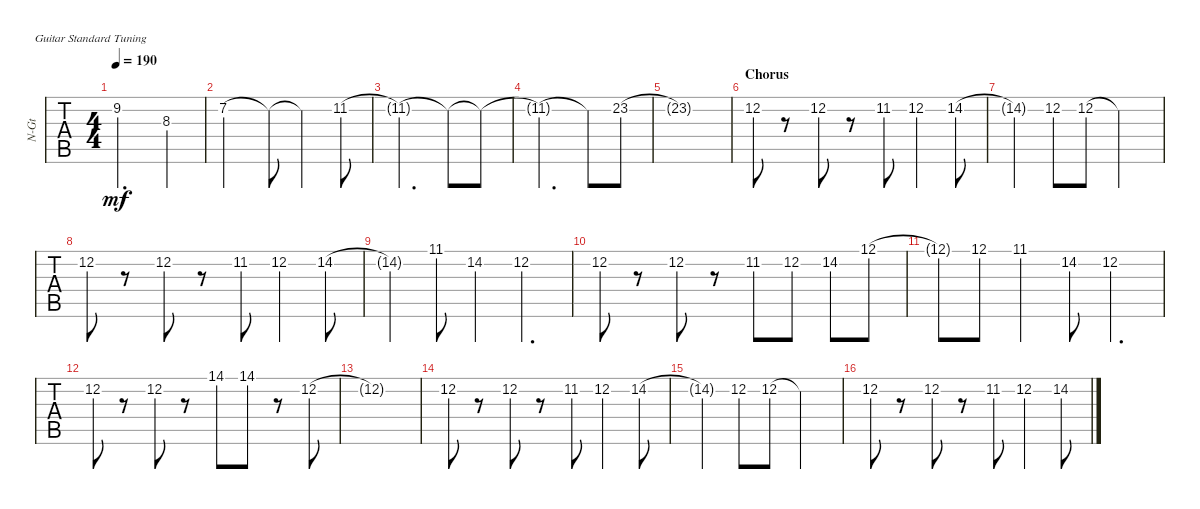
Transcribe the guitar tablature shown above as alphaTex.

\defaultSystemsLayout 4
\bracketExtendMode groupsimilarinstruments
\otherSystemsTrackNameOrientation horizontal
\track ("Vocals" "N-Gt") {mute instrument acousticguitarnylon}
\staff {tabs}
\tuning (E4 B3 G3 D3 A2 E2)
\ts (4 4)
\tempo 190
\clef g2
\ks c
9.2{t acc #}.2{d dy mf} 8.3{acc #}.4 |
7.2{acc #}.2 7.2{t acc #}.8 7.2{t acc #}.4 11.2{acc #}.8 |
11.2{t acc #}.2{d} 11.2{t acc #}.8 11.2{t acc #}.8 |
11.2{t acc #}.2{d} 11.2{t acc #}.8 23.2{acc #}.8 |
23.2{t acc #}.1 |
\section ("" "Chorus")
12.2.8 r.8 12.2.8 r.8 11.2{acc #}.8 12.2.4 14.2{acc #}.8 |
14.2{t acc #}.4 12.2.8 12.2.8 12.2{t}.2 |
12.2.8 r.8 12.2.8 r.8 11.2{acc #}.8 12.2.4 14.2{acc #}.8 |
14.2{t acc #}.4 11.1{acc #}.8 14.2{acc #}.4 12.2.4{d} |
12.2.8 r.8 12.2.8 r.8 11.2{acc #}.8 12.2.8 14.2{acc #}.8 12.1.8 |
12.1{t}.8 12.1.8 11.1{acc #}.4 14.2{acc #}.8 12.2.4{d} |
12.2.8 r.8 12.2.8 r.8 14.1{acc #}.8 14.1{acc #}.8 r.8 12.2.8 |
12.2{t}.1 |
12.2.8 r.8 12.2.8 r.8 11.2{acc #}.8 12.2.4 14.2{acc #}.8 |
14.2{t acc #}.4 12.2.8 12.2.8 12.2{t}.2 |
12.2.8 r.8 12.2.8 r.8 11.2{acc #}.8 12.2.4 14.2{acc #}.8
